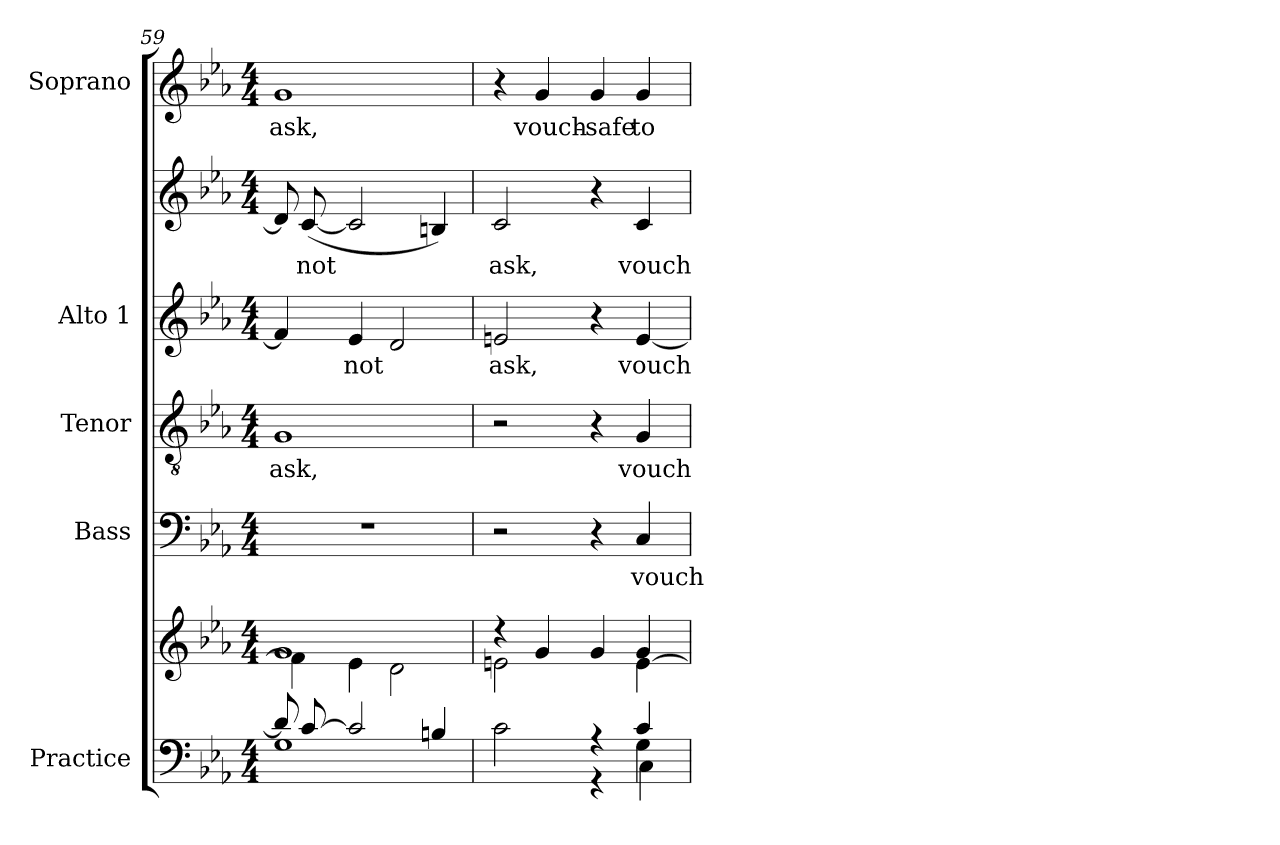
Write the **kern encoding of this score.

**kern	**kern	**kern	**text	**kern	**text	**kern	**text	**kern	**text	**kern	**text
*part5	*part5	*part4	*part4	*part3	*part3	*part2	*part2	*part2	*part2	*part1	*part1
*staff7	*staff6	*staff5	*staff5	*staff4	*staff4	*staff3	*staff3	*staff2	*staff2	*staff1	*staff1
*I"Practice	*	*I"Bass	*	*I"Tenor	*	*I"Alto 1	*	*	*	*I"Soprano	*
*	*	*I'B	*	*I'T	*	*I'A	*	*	*	*I'S	*
*clefF4	*clefG2	*clefF4	*	*clefGv2	*	*clefG2	*	*clefG2	*	*clefG2	*
*k[b-e-a-]	*k[b-e-a-]	*k[b-e-a-]	*	*k[b-e-a-]	*	*k[b-e-a-]	*	*k[b-e-a-]	*	*k[b-e-a-]	*
*E-:	*E-:	*E-:	*	*E-:	*	*E-:	*	*E-:	*	*E-:	*
*M4/4	*M4/4	*M4/4	*	*M4/4	*	*M4/4	*	*M4/4	*	*M4/4	*
=59	=59	=59	=59	=59	=59	=59	=59	=59	=59	=59	=59
*^	*^	*	*	*	*	*	*	*	*	*	*
*	*^	*	*	*	*	*	*	*	*	*	*	*	*
!	!	!	!	!	!	!	!	!LO:LY:b	!	!	!	!	!	!LO:LY:b
8d/L]	1G	1ryy	1g	4f\]	1r	.	1G	ask,	4f]	.	8d]	.	1g	ask,
!	!	!	!	!	!	!	!	!	!	!	!	!LO:LY:b	!	!
[8c/	.	.	.	.	.	.	.	.	.	.	(<[8cL	not	.	.
!	!	!	!	!	!	!	!	!	!	!LO:LY:b	!	!	!	!
2c/]	.	.	.	4e-\	.	.	.	.	4e-	not	2c]	.	.	.
.	.	.	.	2d\	.	.	.	.	2d	.	.	.	.	.
4Bn/	.	.	.	.	.	.	.	.	.	.	4Bn)	.	.	.
=60	=60	=60	=60	=60	=60	=60	=60	=60	=60	=60	=60	=60	=60	=60
*	*	*	*	*^	*	*	*	*	*	*	*	*	*	*
!	!	!	!	!	!	!	!	!	!	!	!LO:LY:b	!	!LO:LY:b	!	!
2c	2ryy	2ryy	4r	2ryy	2en\	2r	.	2r	.	2en	-ask,	2c	ask,	4r	.
!	!	!	!	!	!	!	!	!	!	!	!	!	!	!	!LO:LY:b
.	.	.	4g	.	.	.	.	.	.	.	.	.	.	4g	vouch-
!	!	!	!	!	!	!	!	!	!	!	!	!	!	!	!LO:LY:b
4ryy	4r	4r	4g	4ryy	4ryy	4r	.	4r	.	4r	.	4r	.	4g	-safe
!	!	!	!	!	!	!	!LO:LY:b	!	!LO:LY:b	!	!LO:LY:b	!	!LO:LY:b	!	!LO:LY:b
4c	4G	4C\	4g	4ryy	[4e\	4C	vouch-	4G	vouch-	[4e	vouch-	4c	vouch-	4g	to
*v	*v	*v	*	*	*	*	*	*	*	*	*	*	*	*	*
*	*v	*v	*v	*	*	*	*	*	*	*	*	*	*
=	=	=	=	=	=	=	=	=	=	=	=
*-	*-	*-	*-	*-	*-	*-	*-	*-	*-	*-	*-
